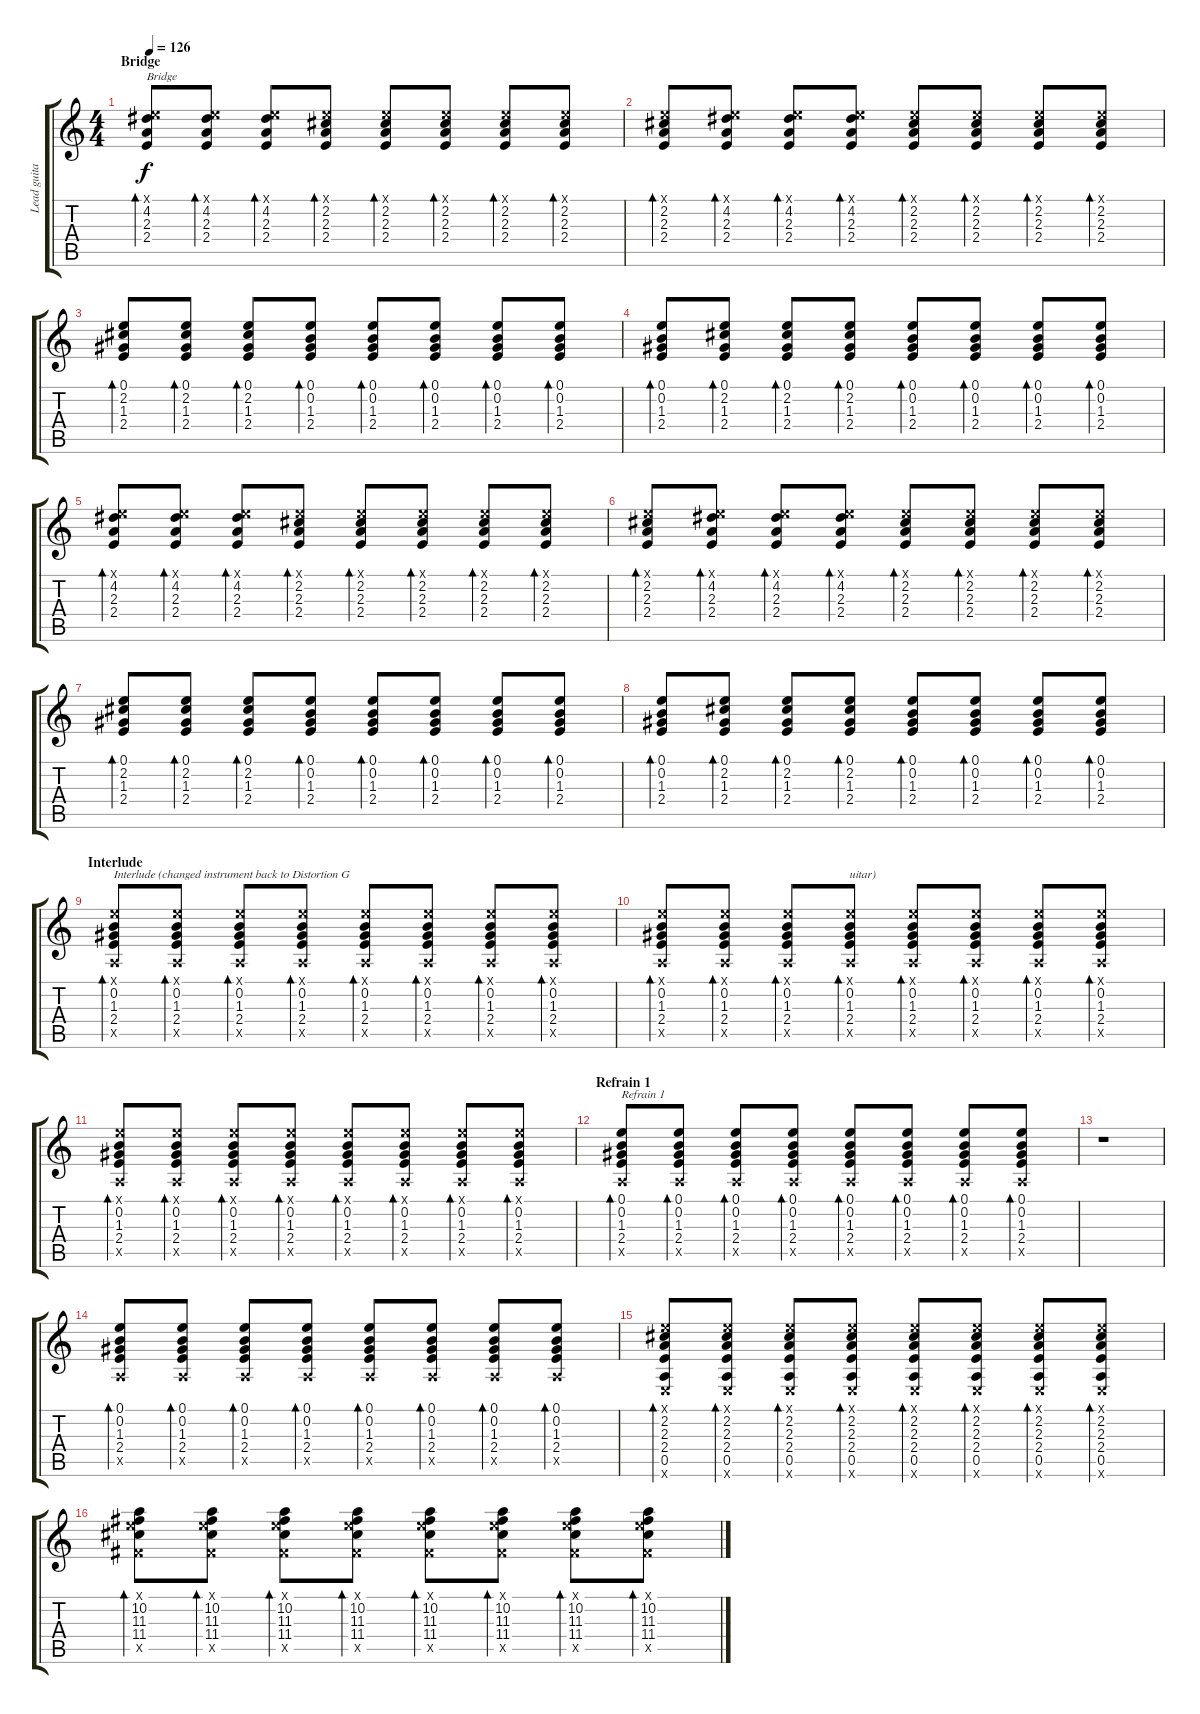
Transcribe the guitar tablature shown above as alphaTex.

\track ("Lead guitar" "Lead guita") {instrument distortionguitar}
\staff {score tabs}
\tuning (E4 B3 G3 D3 A2 E2) {hide}
\ts (4 4)
\section ("" "Bridge")
\tempo 126
\clef g2
\ks c
(0.1{x} 4.2 2.3 2.4).8{bd 60 txt "Bridge" dy f} (0.1{x} 4.2 2.3 2.4).8{bd 60} (0.1{x} 4.2 2.3 2.4).8{bd 60} (0.1{x} 2.2 2.3 2.4).8{bd 60} (0.1{x} 2.2 2.3 2.4).8{bd 60} (0.1{x} 2.2 2.3 2.4).8{bd 60} (0.1{x} 2.2 2.3 2.4).8{bd 60} (0.1{x} 2.2 2.3 2.4).8{bd 60} |
(0.1{x} 2.2 2.3 2.4).8{bd 60} (0.1{x} 4.2 2.3 2.4).8{bd 60} (0.1{x} 4.2 2.3 2.4).8{bd 60} (0.1{x} 4.2 2.3 2.4).8{bd 60} (0.1{x} 2.2 2.3 2.4).8{bd 60} (0.1{x} 2.2 2.3 2.4).8{bd 60} (0.1{x} 2.2 2.3 2.4).8{bd 60} (0.1{x} 2.2 2.3 2.4).8{bd 60} |
(0.1 2.2 1.3 2.4).8{bd 60} (0.1 2.2 1.3 2.4).8{bd 60} (0.1 2.2 1.3 2.4).8{bd 60} (0.1 0.2 1.3 2.4).8{bd 60} (0.1 0.2 1.3 2.4).8{bd 60} (0.1 0.2 1.3 2.4).8{bd 60} (0.1 0.2 1.3 2.4).8{bd 60} (0.1 0.2 1.3 2.4).8{bd 60} |
(0.1 0.2 1.3 2.4).8{bd 60} (0.1 2.2 1.3 2.4).8{bd 60} (0.1 2.2 1.3 2.4).8{bd 60} (0.1 2.2 1.3 2.4).8{bd 60} (0.1 0.2 1.3 2.4).8{bd 60} (0.1 0.2 1.3 2.4).8{bd 60} (0.1 0.2 1.3 2.4).8{bd 60} (0.1 0.2 1.3 2.4).8{bd 60} |
(0.1{x} 4.2 2.3 2.4).8{bd 60} (0.1{x} 4.2 2.3 2.4).8{bd 60} (0.1{x} 4.2 2.3 2.4).8{bd 60} (0.1{x} 2.2 2.3 2.4).8{bd 60} (0.1{x} 2.2 2.3 2.4).8{bd 60} (0.1{x} 2.2 2.3 2.4).8{bd 60} (0.1{x} 2.2 2.3 2.4).8{bd 60} (0.1{x} 2.2 2.3 2.4).8{bd 60} |
(0.1{x} 2.2 2.3 2.4).8{bd 60} (0.1{x} 4.2 2.3 2.4).8{bd 60} (0.1{x} 4.2 2.3 2.4).8{bd 60} (0.1{x} 4.2 2.3 2.4).8{bd 60} (0.1{x} 2.2 2.3 2.4).8{bd 60} (0.1{x} 2.2 2.3 2.4).8{bd 60} (0.1{x} 2.2 2.3 2.4).8{bd 60} (0.1{x} 2.2 2.3 2.4).8{bd 60} |
(0.1 2.2 1.3 2.4).8{bd 60} (0.1 2.2 1.3 2.4).8{bd 60} (0.1 2.2 1.3 2.4).8{bd 60} (0.1 0.2 1.3 2.4).8{bd 60} (0.1 0.2 1.3 2.4).8{bd 60} (0.1 0.2 1.3 2.4).8{bd 60} (0.1 0.2 1.3 2.4).8{bd 60} (0.1 0.2 1.3 2.4).8{bd 60} |
(0.1 0.2 1.3 2.4).8{bd 60} (0.1 2.2 1.3 2.4).8{bd 60} (0.1 2.2 1.3 2.4).8{bd 60} (0.1 2.2 1.3 2.4).8{bd 60} (0.1 0.2 1.3 2.4).8{bd 60} (0.1 0.2 1.3 2.4).8{bd 60} (0.1 0.2 1.3 2.4).8{bd 60} (0.1 0.2 1.3 2.4).8{bd 60} |
\section ("" "Interlude")
(0.1{x} 0.2 1.3 2.4 0.5{x}).8{bd 60 txt "Interlude (changed instrument back to Distortion G" instrument distortionguitar} (0.1{x} 0.2 1.3 2.4 0.5{x}).8{bd 60} (0.1{x} 0.2 1.3 2.4 0.5{x}).8{bd 60} (0.1{x} 0.2 1.3 2.4 0.5{x}).8{bd 60} (0.1{x} 0.2 1.3 2.4 0.5{x}).8{bd 60} (0.1{x} 0.2 1.3 2.4 0.5{x}).8{bd 60} (0.1{x} 0.2 1.3 2.4 0.5{x}).8{bd 60} (0.1{x} 0.2 1.3 2.4 0.5{x}).8{bd 60} |
(0.1{x} 0.2 1.3 2.4 0.5{x}).8{bd 60} (0.1{x} 0.2 1.3 2.4 0.5{x}).8{bd 60} (0.1{x} 0.2 1.3 2.4 0.5{x}).8{bd 60} (0.1{x} 0.2 1.3 2.4 0.5{x}).8{bd 60 txt "uitar)"} (0.1{x} 0.2 1.3 2.4 0.5{x}).8{bd 60} (0.1{x} 0.2 1.3 2.4 0.5{x}).8{bd 60} (0.1{x} 0.2 1.3 2.4 0.5{x}).8{bd 60} (0.1{x} 0.2 1.3 2.4 0.5{x}).8{bd 60} |
(0.1{x} 0.2 1.3 2.4 0.5{x}).8{bd 60} (0.1{x} 0.2 1.3 2.4 0.5{x}).8{bd 60} (0.1{x} 0.2 1.3 2.4 0.5{x}).8{bd 60} (0.1{x} 0.2 1.3 2.4 0.5{x}).8{bd 60} (0.1{x} 0.2 1.3 2.4 0.5{x}).8{bd 60} (0.1{x} 0.2 1.3 2.4 0.5{x}).8{bd 60} (0.1{x} 0.2 1.3 2.4 0.5{x}).8{bd 60} (0.1{x} 0.2 1.3 2.4 0.5{x}).8{bd 60} |
\section ("" "Refrain 1")
(0.1 0.2 1.3 2.4 0.5{x}).8{bd 60 txt "Refrain 1"} (0.1 0.2 1.3 2.4 0.5{x}).8{bd 60} (0.1 0.2 1.3 2.4 0.5{x}).8{bd 60} (0.1 0.2 1.3 2.4 0.5{x}).8{bd 60} (0.1 0.2 1.3 2.4 0.5{x}).8{bd 60} (0.1 0.2 1.3 2.4 0.5{x}).8{bd 60} (0.1 0.2 1.3 2.4 0.5{x}).8{bd 60} (0.1 0.2 1.3 2.4 0.5{x}).8{bd 60} |
r.1 |
(0.1 0.2 1.3 2.4 0.5{x}).8{bd 60} (0.1 0.2 1.3 2.4 0.5{x}).8{bd 60} (0.1 0.2 1.3 2.4 0.5{x}).8{bd 60} (0.1 0.2 1.3 2.4 0.5{x}).8{bd 60} (0.1 0.2 1.3 2.4 0.5{x}).8{bd 60} (0.1 0.2 1.3 2.4 0.5{x}).8{bd 60} (0.1 0.2 1.3 2.4 0.5{x}).8{bd 60} (0.1 0.2 1.3 2.4 0.5{x}).8{bd 60} |
(0.1{x} 2.2 2.3 2.4 0.5 0.6{x}).8{bd 60} (0.1{x} 2.2 2.3 2.4 0.5 0.6{x}).8{bd 60} (0.1{x} 2.2 2.3 2.4 0.5 0.6{x}).8{bd 60} (0.1{x} 2.2 2.3 2.4 0.5 0.6{x}).8{bd 60} (0.1{x} 2.2 2.3 2.4 0.5 0.6{x}).8{bd 60} (0.1{x} 2.2 2.3 2.4 0.5 0.6{x}).8{bd 60} (0.1{x} 2.2 2.3 2.4 0.5 0.6{x}).8{bd 60} (0.1{x} 2.2 2.3 2.4 0.5 0.6{x}).8{bd 60} |
(0.1{x} 10.2 11.3 11.4 9.5{x}).8{bd 30} (0.1{x} 10.2 11.3 11.4 9.5{x}).8{bd 30} (0.1{x} 10.2 11.3 11.4 9.5{x}).8{bd 30} (0.1{x} 10.2 11.3 11.4 9.5{x}).8{bd 30} (0.1{x} 10.2 11.3 11.4 9.5{x}).8{bd 30} (0.1{x} 10.2 11.3 11.4 9.5{x}).8{bd 30} (0.1{x} 10.2 11.3 11.4 9.5{x}).8{bd 30} (0.1{x} 10.2 11.3 11.4 9.5{x}).8{bd 30}
